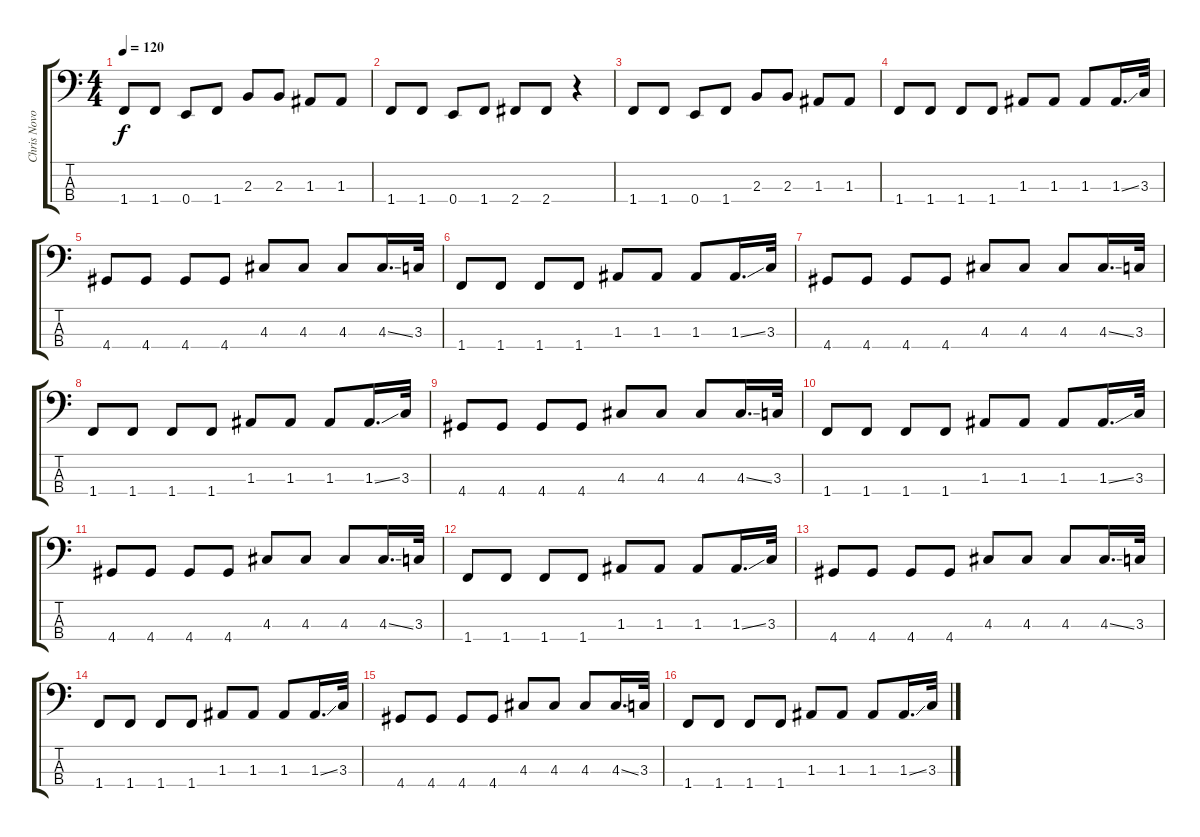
\track ("Chris Novoselic - Bass" "Chris Novo") {instrument electricbassfinger}
\staff {score tabs}
\tuning (G2 D2 A1 E1) {hide}
\ts (4 4)
\tempo 120
\clef f4
\ks c
1.4.8{dy f} 1.4.8 0.4.8 1.4.8 2.3.8 2.3.8 1.3.8 1.3.8 |
1.4.8 1.4.8 0.4.8 1.4.8 2.4.8 2.4.8 r.4 |
1.4.8 1.4.8 0.4.8 1.4.8 2.3.8 2.3.8 1.3.8 1.3.8 |
1.4.8 1.4.8 1.4.8 1.4.8 1.3.8 1.3.8 1.3.8 1.3{ss}.16{d} 3.3.32 |
4.4.8 4.4.8 4.4.8 4.4.8 4.3.8 4.3.8 4.3.8 4.3{ss}.16{d} 3.3.32 |
1.4.8 1.4.8 1.4.8 1.4.8 1.3.8 1.3.8 1.3.8 1.3{ss}.16{d} 3.3.32 |
4.4.8 4.4.8 4.4.8 4.4.8 4.3.8 4.3.8 4.3.8 4.3{ss}.16{d} 3.3.32 |
1.4.8 1.4.8 1.4.8 1.4.8 1.3.8 1.3.8 1.3.8 1.3{ss}.16{d} 3.3.32 |
4.4.8 4.4.8 4.4.8 4.4.8 4.3.8 4.3.8 4.3.8 4.3{ss}.16{d} 3.3.32 |
1.4.8 1.4.8 1.4.8 1.4.8 1.3.8 1.3.8 1.3.8 1.3{ss}.16{d} 3.3.32 |
4.4.8 4.4.8 4.4.8 4.4.8 4.3.8 4.3.8 4.3.8 4.3{ss}.16{d} 3.3.32 |
1.4.8 1.4.8 1.4.8 1.4.8 1.3.8 1.3.8 1.3.8 1.3{ss}.16{d} 3.3.32 |
4.4.8 4.4.8 4.4.8 4.4.8 4.3.8 4.3.8 4.3.8 4.3{ss}.16{d} 3.3.32 |
1.4.8 1.4.8 1.4.8 1.4.8 1.3.8 1.3.8 1.3.8 1.3{ss}.16{d} 3.3.32 |
4.4.8 4.4.8 4.4.8 4.4.8 4.3.8 4.3.8 4.3.8 4.3{ss}.16{d} 3.3.32 |
1.4.8 1.4.8 1.4.8 1.4.8 1.3.8 1.3.8 1.3.8 1.3{ss}.16{d} 3.3.32
